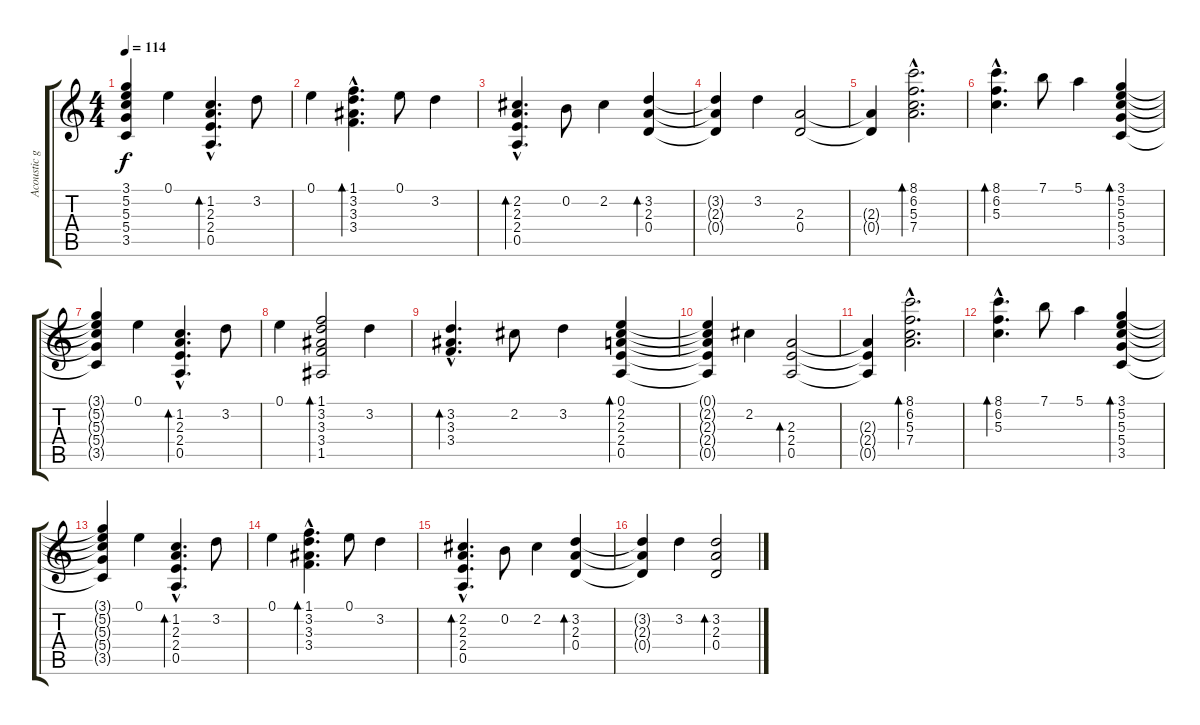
\track ("Acoustic guitar" "Acoustic g") {instrument acousticguitarnylon}
\staff {score tabs}
\tuning (E4 B3 G3 D3 A2 E2) {hide}
\ts (4 4)
\tempo 114
\clef g2
\ks c
(3.1{t} 5.2{t} 5.3{t} 5.4{t} 3.5{t}).4{dy f} 0.1.4 (1.2{hac} 2.3{hac} 2.4{hac} 0.5{hac}).4{d bd 120} 3.2.8 |
0.1.4 (1.1{hac} 3.2{hac} 3.3{hac} 3.4{hac}).4{d bd 120} 0.1.8 3.2.4 |
(2.2{hac} 2.3{hac} 2.4{hac} 0.5{hac}).4{d bd 240} 0.2.8 2.2.4 (3.2 2.3 0.4).4{bd 240} |
(3.2{t} 2.3{t} 0.4{t}).4 3.2.4 (2.3 0.4).2 |
(2.3{t} 0.4{t}).4 (8.1{hac} 6.2{hac} 5.3{hac} 7.4{hac}).2{d bd 120} |
(8.1{hac} 6.2{hac} 5.3{hac}).4{d bd 120} 7.1.8 5.1.4 (3.1 5.2 5.3 5.4 3.5).4{bd 120} |
(3.1{t} 5.2{t} 5.3{t} 5.4{t} 3.5{t}).4 0.1.4 (1.2{hac} 2.3{hac} 2.4{hac} 0.5{hac}).4{d bd 120} 3.2.8 |
0.1.4 (1.1 3.2 3.3 3.4 1.5).2{bd 120} 3.2.4 |
(3.2{hac} 3.3{hac} 3.4{hac}).4{d bd 120} 2.2.8 3.2.4 (0.1 2.2 2.3 2.4 0.5).4{bd 240} |
(0.1{t} 2.2{t} 2.3{t} 2.4{t} 0.5{t}).4 2.2.4 (2.3 2.4 0.5).2{bd 240} |
(2.3{t} 2.4{t} 0.5{t}).4 (8.1{hac} 6.2{hac} 5.3{hac} 7.4{hac}).2{d bd 120} |
(8.1{hac} 6.2{hac} 5.3{hac}).4{d bd 120} 7.1.8 5.1.4 (3.1 5.2 5.3 5.4 3.5).4{bd 120} |
(3.1{t} 5.2{t} 5.3{t} 5.4{t} 3.5{t}).4 0.1.4 (1.2{hac} 2.3{hac} 2.4{hac} 0.5{hac}).4{d bd 120} 3.2.8 |
0.1.4 (1.1{hac} 3.2{hac} 3.3{hac} 3.4{hac}).4{d bd 120} 0.1.8 3.2.4 |
(2.2{hac} 2.3{hac} 2.4{hac} 0.5{hac}).4{d bd 240} 0.2.8 2.2.4 (3.2 2.3 0.4).4{bd 240} |
(3.2{t} 2.3{t} 0.4{t}).4 3.2.4 (3.2 2.3 0.4).2{bd 120}
